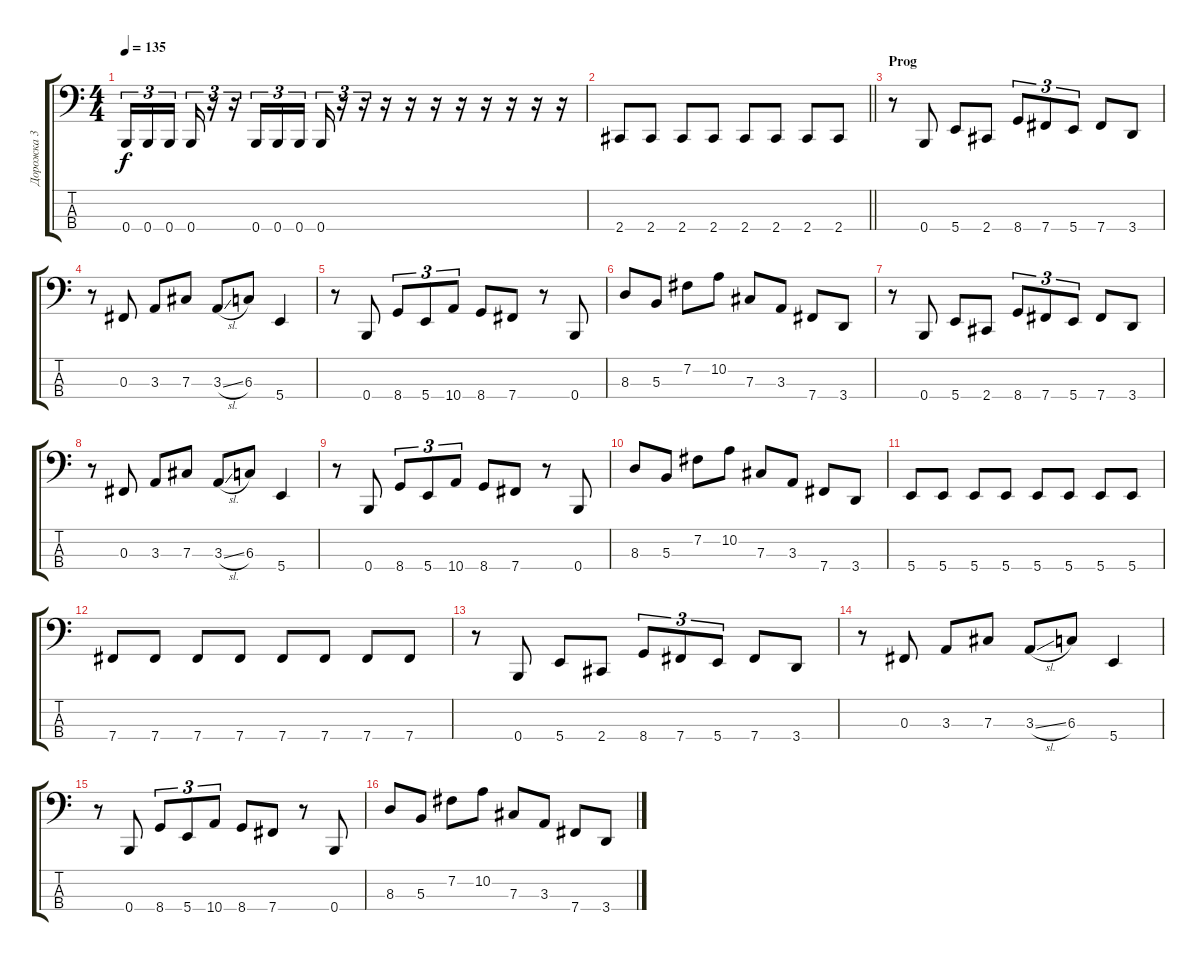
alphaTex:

\track ("Дорожка 3" "Дорожка 3") {instrument electricbassfinger}
\staff {score tabs}
\tuning (E2 B1 Gb1 B0) {hide}
\ts (4 4)
\tempo 135
\clef f4
\ks c
0.4.16{tu (3 2) dy f} 0.4.16{tu (3 2)} 0.4.16{tu (3 2) beam splitsecondary} 0.4.16{tu (3 2)} r.16{tu (3 2)} r.16{tu (3 2)} 0.4.16{tu (3 2)} 0.4.16{tu (3 2)} 0.4.16{tu (3 2) beam splitsecondary} 0.4.16{tu (3 2)} r.16{tu (3 2)} r.16{tu (3 2)} r.16 r.16 r.16 r.16 r.16 r.16 r.16 r.16 |
\barLineRight lightlight
2.4.8 2.4.8 2.4.8 2.4.8 2.4.8 2.4.8 2.4.8 2.4.8 |
\section ("" "Prog")
r.8 0.4.8 5.4.8 2.4.8 8.4.8{tu (3 2)} 7.4.8{tu (3 2)} 5.4.8{tu (3 2)} 7.4.8 3.4.8 |
r.8 0.3.8 3.3.8 7.3.8 3.3{sl}.8 6.3.8 5.4.4 |
r.8 0.4.8 8.4.8{tu (3 2)} 5.4.8{tu (3 2)} 10.4.8{tu (3 2)} 8.4.8 7.4.8 r.8 0.4.8 |
8.3.8 5.3.8 7.2.8 10.2.8 7.3.8 3.3.8 7.4.8 3.4.8 |
r.8 0.4.8 5.4.8 2.4.8 8.4.8{tu (3 2)} 7.4.8{tu (3 2)} 5.4.8{tu (3 2)} 7.4.8 3.4.8 |
r.8 0.3.8 3.3.8 7.3.8 3.3{sl}.8 6.3.8 5.4.4 |
r.8 0.4.8 8.4.8{tu (3 2)} 5.4.8{tu (3 2)} 10.4.8{tu (3 2)} 8.4.8 7.4.8 r.8 0.4.8 |
8.3.8 5.3.8 7.2.8 10.2.8 7.3.8 3.3.8 7.4.8 3.4.8 |
5.4.8 5.4.8 5.4.8 5.4.8 5.4.8 5.4.8 5.4.8 5.4.8 |
7.4.8 7.4.8 7.4.8 7.4.8 7.4.8 7.4.8 7.4.8 7.4.8 |
r.8 0.4.8 5.4.8 2.4.8 8.4.8{tu (3 2)} 7.4.8{tu (3 2)} 5.4.8{tu (3 2)} 7.4.8 3.4.8 |
r.8 0.3.8 3.3.8 7.3.8 3.3{sl}.8 6.3.8 5.4.4 |
r.8 0.4.8 8.4.8{tu (3 2)} 5.4.8{tu (3 2)} 10.4.8{tu (3 2)} 8.4.8 7.4.8 r.8 0.4.8 |
8.3.8 5.3.8 7.2.8 10.2.8 7.3.8 3.3.8 7.4.8 3.4.8
